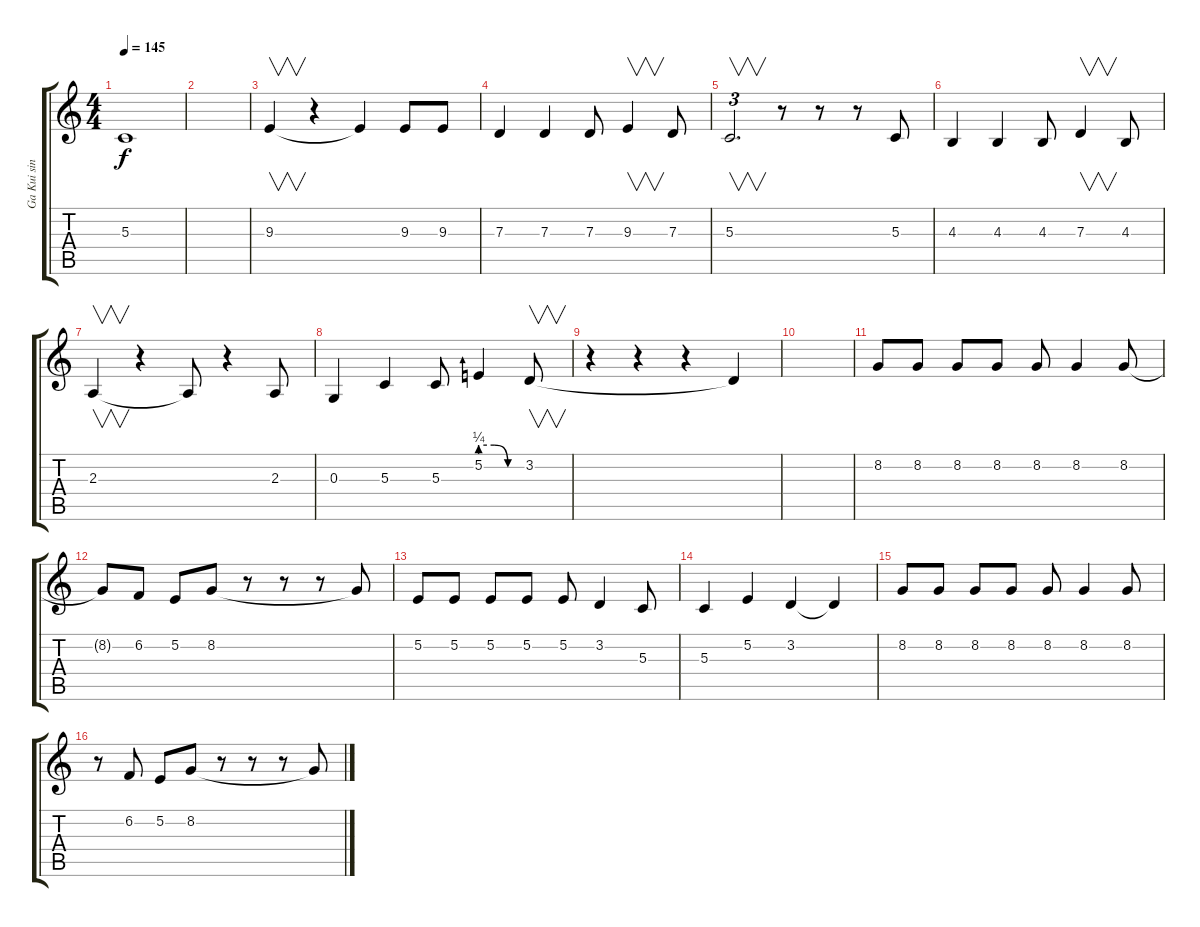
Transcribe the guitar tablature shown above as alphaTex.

\track ("Ga Kui sing" "Ga Kui sin") {instrument viola}
\staff {score tabs}
\tuning (E4 B3 G3 D3 A2 E2) {hide}
\ts (4 4)
\tempo 145
\clef g2
\ks c
5.3.1{dy f} |
|
9.3.4{v} r.4 9.3{t}.4 9.3.8 9.3.8 |
7.3.4 7.3.4 7.3.8 9.3.4{v} 7.3.8 |
5.3.2{v d tu (3 2)} r.8 r.8 r.8 5.3.8 |
4.3.4 4.3.4 4.3.8 7.3.4{v} 4.3.8 |
2.3.4{v} r.4 2.3{t}.8 r.4 2.3.8 |
0.3.4 5.3.4 5.3.8 5.2{be (custom 0 1 20 1 40 0 60 0)}.4 3.2.8{v} |
r.4 r.4 r.4 3.2{t}.4 |
|
8.2.8 8.2.8 8.2.8 8.2.8 8.2.8 8.2.4 8.2.8 |
8.2{t}.8 6.2.8 5.2.8 8.2.8 r.8 r.8 r.8 8.2{t}.8 |
5.2.8 5.2.8 5.2.8 5.2.8 5.2.8 3.2.4 5.3.8 |
5.3.4 5.2.4 3.2.4 3.2{t}.4 |
8.2.8 8.2.8 8.2.8 8.2.8 8.2.8 8.2.4 8.2.8 |
r.8 6.2.8 5.2.8 8.2.8 r.8 r.8 r.8 8.2{t}.8
